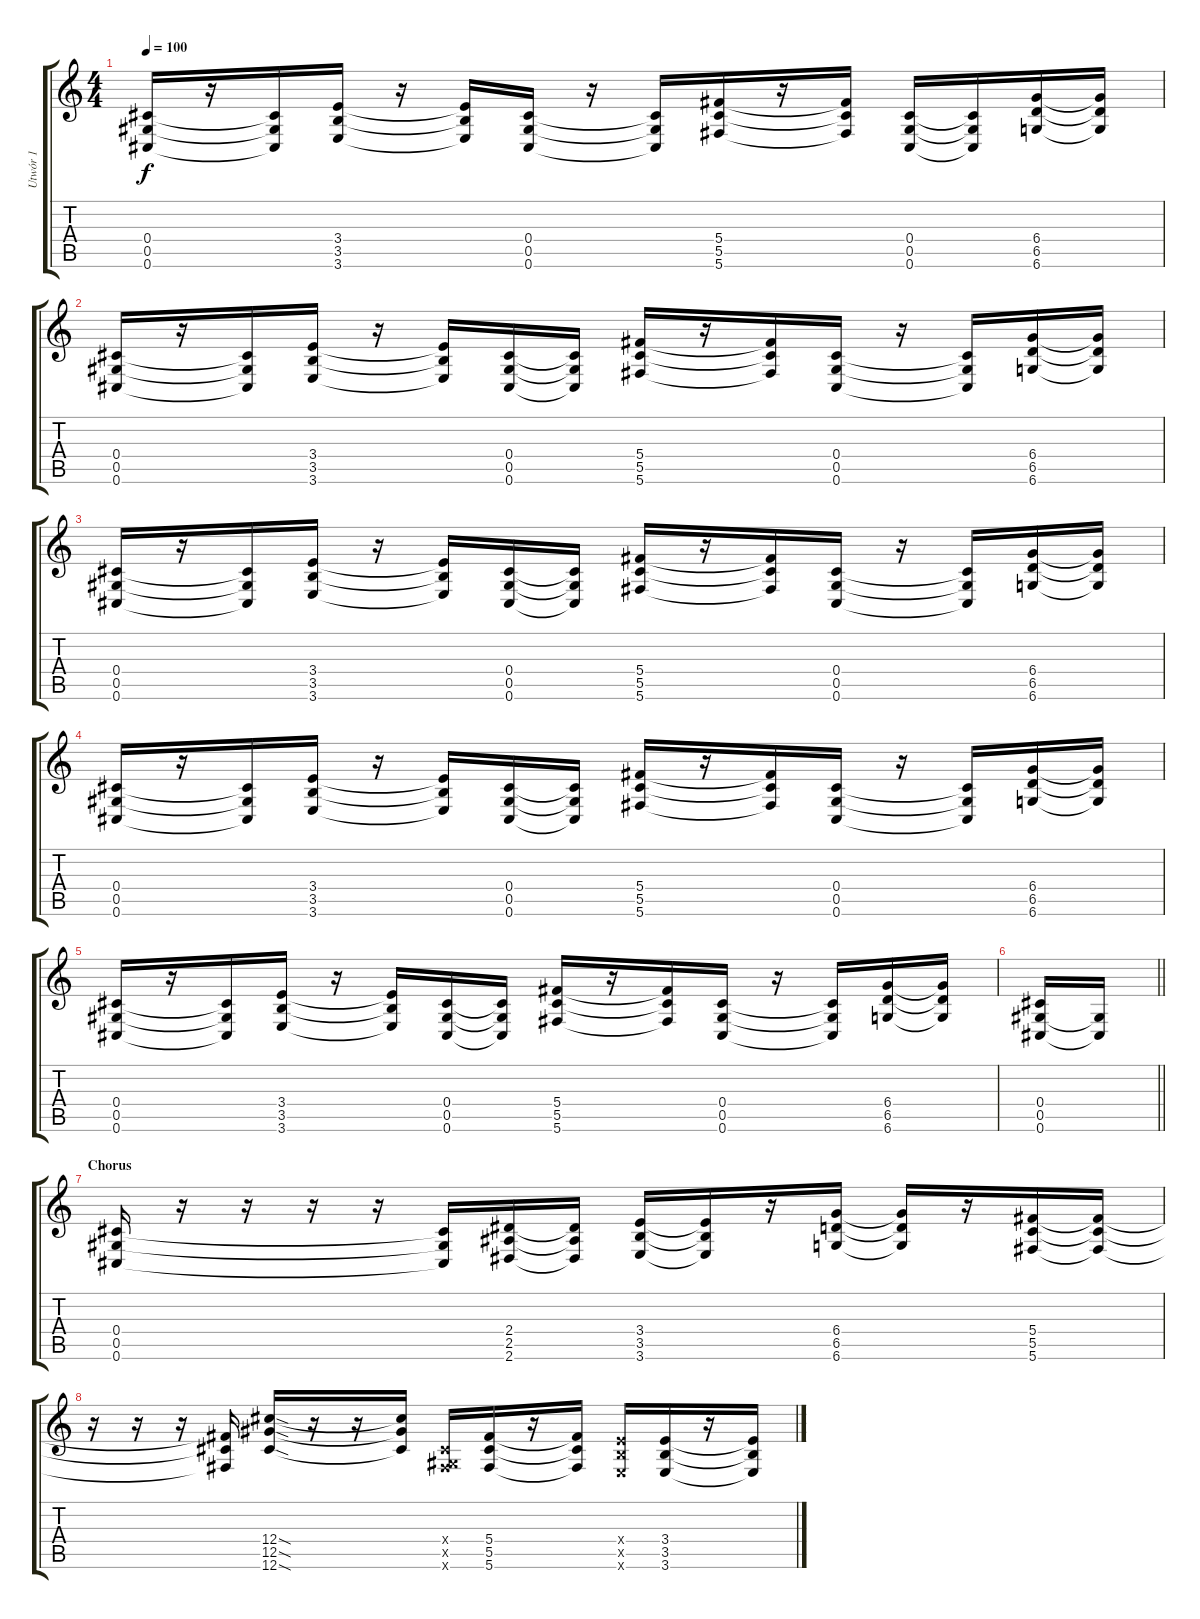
\track ("Utwór 1" "Utwór 1") {instrument distortionguitar}
\staff {score tabs}
\tuning (Eb4 Bb3 Gb3 Db3 Ab2 Db2) {hide}
\ts (4 4)
\tempo 100
\clef g2
\ks c
(0.4 0.5 0.6).16{dy f} r.16 (0.4{t} 0.5{t} 0.6{t}).16 (3.4 3.5 3.6).16 r.16 (3.4{t} 3.5{t} 3.6{t}).16 (0.4 0.5 0.6).16 r.16 (0.4{t} 0.5{t} 0.6{t}).16 (5.4 5.5 5.6).16 r.16 (5.4{t} 5.5{t} 5.6{t}).16 (0.4 0.5 0.6).16 (0.4{t} 0.5{t} 0.6{t}).16 (6.4 6.5 6.6).16 (6.4{t} 6.5{t} 6.6{t}).16 |
(0.4 0.5 0.6).16 r.16 (0.4{t} 0.5{t} 0.6{t}).16 (3.4 3.5 3.6).16 r.16 (3.4{t} 3.5{t} 3.6{t}).16 (0.4 0.5 0.6).16 (0.4{t} 0.5{t} 0.6{t}).16 (5.4 5.5 5.6).16 r.16 (5.4{t} 5.5{t} 5.6{t}).16 (0.4 0.5 0.6).16 r.16 (0.4{t} 0.5{t} 0.6{t}).16 (6.4 6.5 6.6).16 (6.4{t} 6.5{t} 6.6{t}).16 |
(0.4 0.5 0.6).16 r.16 (0.4{t} 0.5{t} 0.6{t}).16 (3.4 3.5 3.6).16 r.16 (3.4{t} 3.5{t} 3.6{t}).16 (0.4 0.5 0.6).16 (0.4{t} 0.5{t} 0.6{t}).16 (5.4 5.5 5.6).16 r.16 (5.4{t} 5.5{t} 5.6{t}).16 (0.4 0.5 0.6).16 r.16 (0.4{t} 0.5{t} 0.6{t}).16 (6.4 6.5 6.6).16 (6.4{t} 6.5{t} 6.6{t}).16 |
(0.4 0.5 0.6).16 r.16 (0.4{t} 0.5{t} 0.6{t}).16 (3.4 3.5 3.6).16 r.16 (3.4{t} 3.5{t} 3.6{t}).16 (0.4 0.5 0.6).16 (0.4{t} 0.5{t} 0.6{t}).16 (5.4 5.5 5.6).16 r.16 (5.4{t} 5.5{t} 5.6{t}).16 (0.4 0.5 0.6).16 r.16 (0.4{t} 0.5{t} 0.6{t}).16 (6.4 6.5 6.6).16 (6.4{t} 6.5{t} 6.6{t}).16 |
(0.4 0.5 0.6).16 r.16 (0.4{t} 0.5{t} 0.6{t}).16 (3.4 3.5 3.6).16 r.16 (3.4{t} 3.5{t} 3.6{t}).16 (0.4 0.5 0.6).16 (0.4{t} 0.5{t} 0.6{t}).16 (5.4 5.5 5.6).16 r.16 (5.4{t} 5.5{t} 5.6{t}).16 (0.4 0.5 0.6).16 r.16 (0.4{t} 0.5{t} 0.6{t}).16 (6.4 6.5 6.6).16 (6.4{t} 6.5{t} 6.6{t}).16 |
\barLineRight lightlight
(0.4 0.5 0.6).16 (0.5{t} 0.6{t}).16 |
\section ("" "Chorus")
(0.4 0.5 0.6).16 r.16 r.16 r.16 r.16 (0.4{t} 0.5{t} 0.6{t}).16 (2.4 2.5 2.6).16 (2.4{t} 2.5{t} 2.6{t}).16 (3.4 3.5 3.6).16 (3.4{t} 3.5{t} 3.6{t}).16 r.16 (6.4 6.5 6.6).16 (6.4{t} 6.5{t} 6.6{t}).16 r.16 (5.4 5.5 5.6).16 (5.4{t} 5.5{t} 5.6{t}).16 |
r.16 r.16 r.16 (5.4{t} 5.5{t} 5.6{t}).16 (12.4{sod} 12.5{sod} 12.6{sod}).16 r.16 r.16 (12.4{t} 12.5{t} 12.6{t}).16 (0.4{x} 0.5{x} 5.6{x}).16 (5.4 5.5 5.6).16 r.16 (5.4{t} 5.5{t} 5.6{t}).16 (3.4{x} 3.5{x} 3.6{x}).16 (3.4 3.5 3.6).16 r.16 (3.4{t} 3.5{t} 3.6{t}).16
